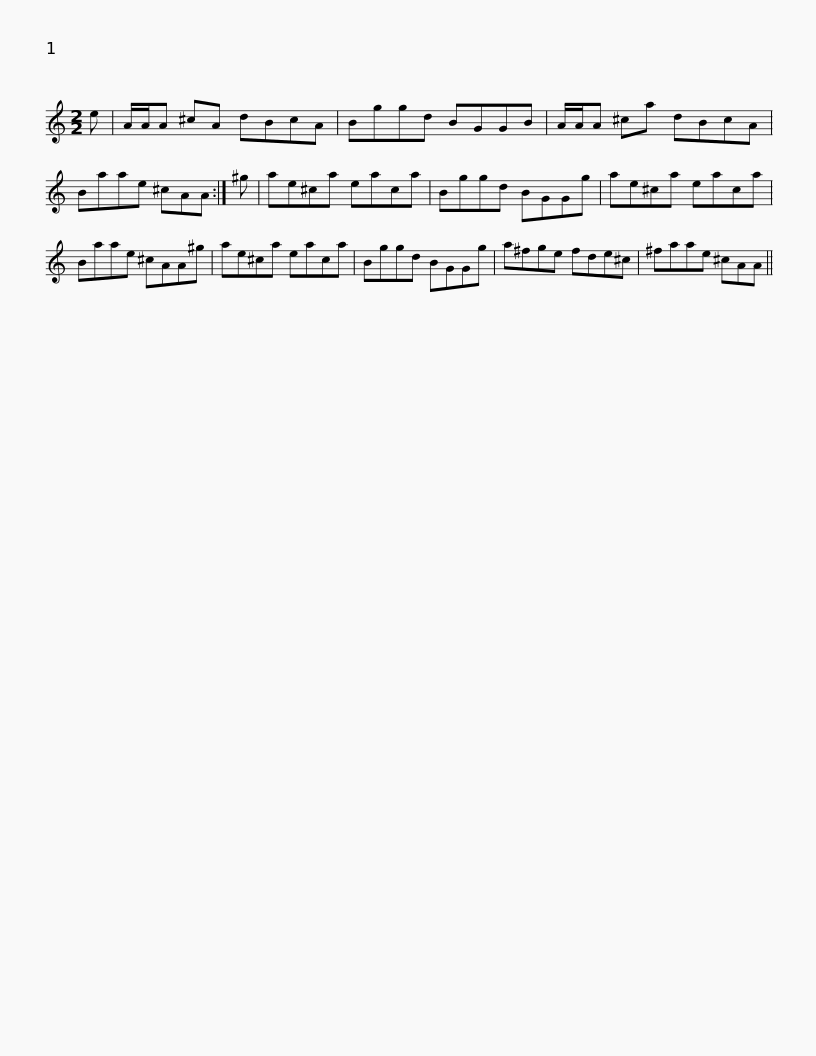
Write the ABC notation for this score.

X:1
L:1/8
M:2/2
I:linebreak $
K:C
V:1 treble
V:1
 e | A/A/A ^cA dBcA | Bggd BGGB | A/A/A ^ca dBcA | Baae ^cAA :| %5
 ^g |$ ae^ca eaca | Bggd BGGg | ae^ca eaca | Baae ^cAA^g | %10
 ae^ca eaca |$ Bggd BGGg | a^fge fde^c | ^faae ^cAA || %14
